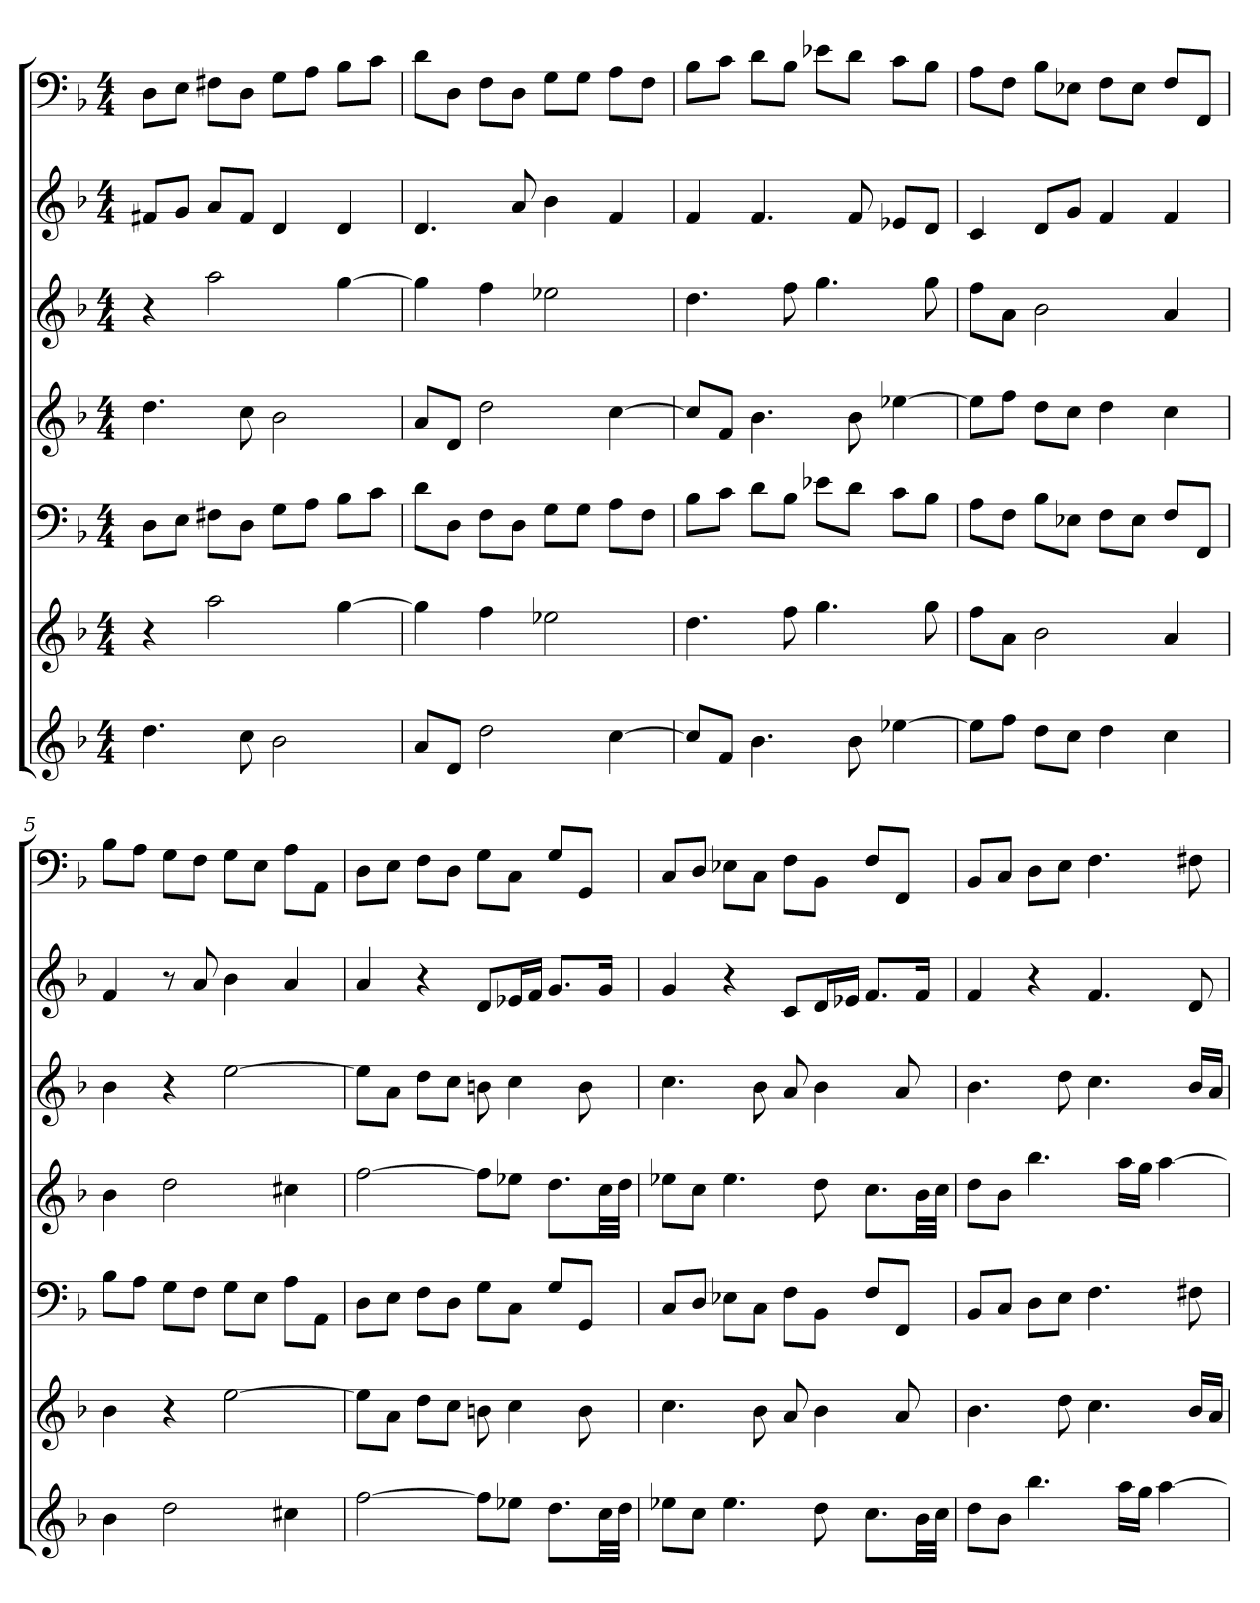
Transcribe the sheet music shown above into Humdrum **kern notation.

**kern	**kern	**kern	**kern	**kern	**kern	**kern
*part7	*part6	*part5	*part4	*part3	*part2	*part1
*staff7	*staff6	*staff5	*staff4	*staff3	*staff2	*staff1
*k[b-]	*k[b-]	*k[b-]	*k[b-]	*k[b-]	*k[b-]	*k[b-]
*d:	*d:	*d:	*d:	*d:	*d:	*d:
*M4/4	*M4/4	*M4/4	*M4/4	*M4/4	*M4/4	*M4/4
=1	=1	=1	=1	=1	=1	=1
4.dd	4r	8DL	4.dd	4r	8f#XL	8DL
.	.	8EJ	.	.	8gJ	8EJ
.	2aa	8F#XL	.	2aa	8aL	8F#XL
8cc	.	8DJ	8cc	.	8f#J	8DJ
2b-	.	8GL	2b-	.	4d	8GL
.	.	8AJ	.	.	.	8AJ
.	[4gg	8B-L	.	[4gg	4d	8B-L
.	.	8cJ	.	.	.	8cJ
=2	=2	=2	=2	=2	=2	=2
8aL	4gg]	8dL	8aL	4gg]	4.d	8dL
8dJ	.	8DJ	8dJ	.	.	8DJ
2dd	4ff	8FL	2dd	4ff	.	8FL
.	.	8DJ	.	.	8a	8DJ
.	2ee-X	8GL	.	2ee-X	4b-	8GL
.	.	8GJ	.	.	.	8GJ
[4cc	.	8AL	[4cc	.	4f	8AL
.	.	8FJ	.	.	.	8FJ
=3	=3	=3	=3	=3	=3	=3
8ccL]	4.dd	8B-L	8ccL]	4.dd	4f	8B-L
8fJ	.	8cJ	8fJ	.	.	8cJ
4.b-	.	8dL	4.b-	.	4.f	8dL
.	8ff	8B-J	.	8ff	.	8B-J
.	4.gg	8e-XL	.	4.gg	.	8e-XL
8b-	.	8dJ	8b-	.	8f	8dJ
[4ee-X	.	8cL	[4ee-X	.	8e-XL	8cL
.	8gg	8B-J	.	8gg	8dJ	8B-J
=4	=4	=4	=4	=4	=4	=4
8ee-L]	8ffL	8AL	8ee-L]	8ffL	4c	8AL
8ffJ	8aJ	8FJ	8ffJ	8aJ	.	8FJ
8ddL	2b-	8B-L	8ddL	2b-	8dL	8B-L
8ccJ	.	8E-XJ	8ccJ	.	8gJ	8E-XJ
4dd	.	8FL	4dd	.	4f	8FL
.	.	8E-J	.	.	.	8E-J
4cc	4a	8FL	4cc	4a	4f	8FL
.	.	8FFJ	.	.	.	8FFJ
=5	=5	=5	=5	=5	=5	=5
4b-	4b-	8B-L	4b-	4b-	4f	8B-L
.	.	8AJ	.	.	.	8AJ
2dd	4r	8GL	2dd	4r	8r	8GL
.	.	8FJ	.	.	8a	8FJ
.	[2ee	8GL	.	[2ee	4b-	8GL
.	.	8EJ	.	.	.	8EJ
4cc#X	.	8AL	4cc#X	.	4a	8AL
.	.	8AAJ	.	.	.	8AAJ
=6	=6	=6	=6	=6	=6	=6
[2ff	8eeL]	8DL	[2ff	8eeL]	4a	8DL
.	8aJ	8EJ	.	8aJ	.	8EJ
.	8ddL	8FL	.	8ddL	4r	8FL
.	8ccJ	8DJ	.	8ccJ	.	8DJ
8ffL]	8bn	8GL	8ffL]	8bn	8dL	8GL
8ee-XJ	4cc	8CJ	8ee-XJ	4cc	16e-XL	8CJ
.	.	.	.	.	16fJJ	.
8.ddL	.	8GL	8.ddL	.	8.gL	8GL
.	8b	8GGJ	.	8b	.	8GGJ
32ccLL	.	.	32ccLL	.	16gJk	.
32ddJJJ	.	.	32ddJJJ	.	.	.
=7	=7	=7	=7	=7	=7	=7
8ee-XL	4.cc	8CL	8ee-XL	4.cc	4g	8CL
8ccJ	.	8DJ	8ccJ	.	.	8DJ
4.ee-	.	8E-XL	4.ee-	.	4r	8E-XL
.	8b-	8CJ	.	8b-	.	8CJ
.	8a	8FL	.	8a	8cL	8FL
8dd	4b-	8BB-J	8dd	4b-	16dL	8BB-J
.	.	.	.	.	16e-XJJ	.
8.ccL	.	8FL	8.ccL	.	8.fL	8FL
.	8a	8FFJ	.	8a	.	8FFJ
32b-LL	.	.	32b-LL	.	16fJk	.
32ccJJJ	.	.	32ccJJJ	.	.	.
=8	=8	=8	=8	=8	=8	=8
8ddL	4.b-	8BB-L	8ddL	4.b-	4f	8BB-L
8b-J	.	8CJ	8b-J	.	.	8CJ
4.bb-	.	8DL	4.bb-	.	4r	8DL
.	8dd	8EJ	.	8dd	.	8EJ
.	4.cc	4.F	.	4.cc	4.f	4.F
16aaLL	.	.	16aaLL	.	.	.
16ggJJ	.	.	16ggJJ	.	.	.
[4aa	.	.	[4aa	.	.	.
.	16b-LL	8F#X	.	16b-LL	8d	8F#X
.	16aJJ	.	.	16aJJ	.	.
=	=	=	=	=	=	=
*-	*-	*-	*-	*-	*-	*-
